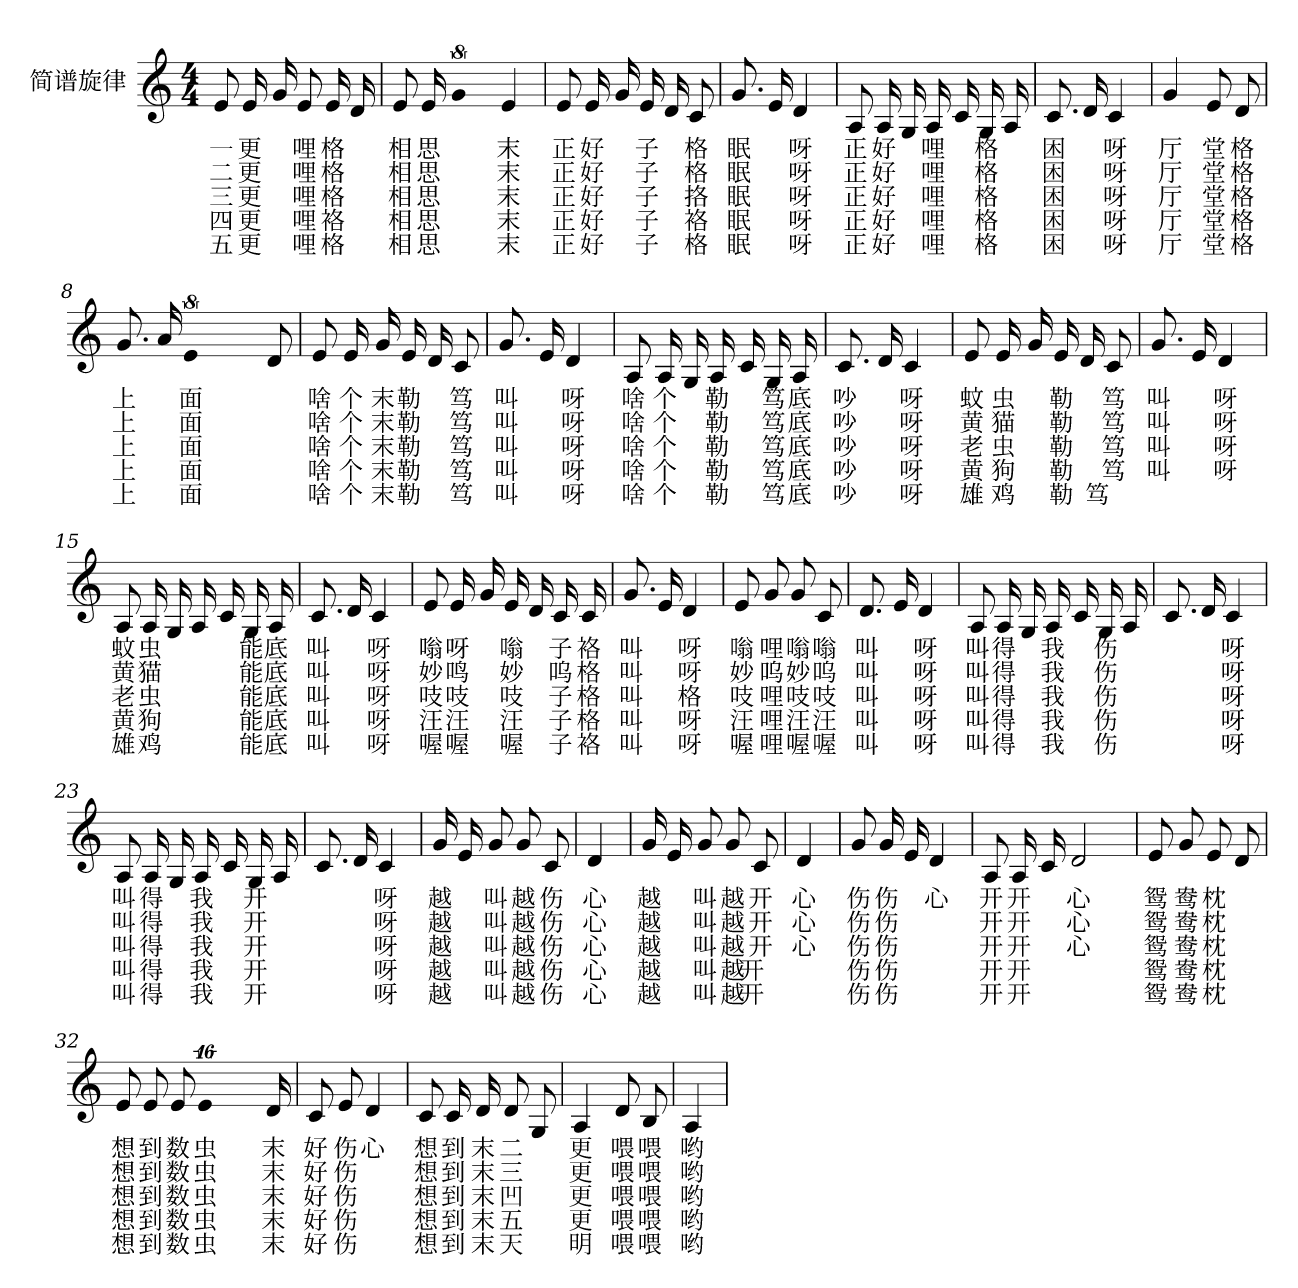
**kern	**text	**text	**text	**text	**text
*part1	*part1	*part1	*part1	*part1	*part1
*staff1	*staff1	*staff1	*staff1	*staff1	*staff1
*I"简谱旋律	*	*	*	*	*
*k[]	*	*	*	*	*
*M4/4	*	*	*	*	*
=1	=1	=1	=1	=1	=1
8e	一	二	三	四	五
16e	更	更	更	更	更
16g	.	.	.	.	.
8e	哩	哩	哩	哩	哩
16e	格	格	格	袼	格
16d	.	.	.	.	.
=2	=2	=2	=2	=2	=2
8e	相	相	相	相	相
16e	思	思	思	思	思
!LO:N:vis=4	!	!	!	!	!
16%5g	.	.	.	.	.
4e	末	末	末	末	末
=3	=3	=3	=3	=3	=3
8e	正	正	正	正	正
16e	好	好	好	好	好
16g	.	.	.	.	.
16e	子	子	子	子	子
16d	.	.	.	.	.
8c	格	格	挌	袼	格
=4	=4	=4	=4	=4	=4
8.g	眠	眠	眠	眠	眠
16e	.	.	.	.	.
4d	呀	呀	呀	呀	呀
=5	=5	=5	=5	=5	=5
8A	正	正	正	正	正
16A	好	好	好	好	好
16G	.	.	.	.	.
16A	哩	哩	哩	哩	哩
16c	.	.	.	.	.
16G	格	格	格	格	格
16A	.	.	.	.	.
=6	=6	=6	=6	=6	=6
8.c	困	困	困	困	困
16d	.	.	.	.	.
4c	呀	呀	呀	呀	呀
=7	=7	=7	=7	=7	=7
4g	厅	厅	厅	厅	厅
8e	堂	堂	堂	堂	堂
8d	格	格	格	格	格
=8	=8	=8	=8	=8	=8
8.g	上	上	上	上	上
16a	.	.	.	.	.
!LO:N:vis=2	!	!	!	!	!
8%5e	面	面	面	面	面
8d	.	.	.	.	.
=9	=9	=9	=9	=9	=9
8e	啥	啥	啥	啥	啥
16e	个	个	个	个	个
16g	末	末	末	末	末
16e	勒	勒	勒	勒	勒
16d	.	.	.	.	.
8c	笃	笃	笃	笃	笃
=10	=10	=10	=10	=10	=10
8.g	叫	叫	叫	叫	叫
16e	.	.	.	.	.
4d	呀	呀	呀	呀	呀
=11	=11	=11	=11	=11	=11
8A	啥	啥	啥	啥	啥
16A	个	个	个	个	个
16G	.	.	.	.	.
16A	勒	勒	勒	勒	勒
16c	.	.	.	.	.
16G	笃	笃	笃	笃	笃
16A	底	底	底	底	底
=12	=12	=12	=12	=12	=12
8.c	吵	吵	吵	吵	吵
16d	.	.	.	.	.
4c	呀	呀	呀	呀	呀
=13	=13	=13	=13	=13	=13
8e	蚊	黄	老	黄	雄
16e	虫	猫	虫	狗	鸡
16g	.	.	.	.	.
16e	勒	勒	勒	勒	勒
16d	.	.	.	.	.
8c	笃	笃	笃	笃	笃
=14	=14	=14	=14	=14	=14
8.g	叫	叫	叫	叫	.
16e	.	.	.	.	.
4d	呀	呀	呀	呀	.
=15	=15	=15	=15	=15	=15
8A	蚊	黄	老	黄	雄
16A	虫	猫	虫	狗	鸡
16G	.	.	.	.	.
16A	.	.	.	.	.
16c	.	.	.	.	.
16G	能	能	能	能	能
16A	底	底	底	底	底
=16	=16	=16	=16	=16	=16
8.c	叫	叫	叫	叫	叫
16d	.	.	.	.	.
4c	呀	呀	呀	呀	呀
=17	=17	=17	=17	=17	=17
8e	嗡	妙	吱	汪	喔
16e	呀	鸣	吱	汪	喔
16g	.	.	.	.	.
16e	嗡	妙	吱	汪	喔
16d	.	.	.	.	.
16c	子	呜	子	子	子
16c	袼	格	格	格	袼
=18	=18	=18	=18	=18	=18
8.g	叫	叫	叫	叫	叫
16e	.	.	.	.	.
4d	呀	呀	格	呀	呀
=19	=19	=19	=19	=19	=19
8e	嗡	妙	吱	汪	喔
8g	哩	呜	哩	哩	哩
8g	嗡	妙	吱	汪	喔
8c	嗡	呜	吱	汪	喔
=20	=20	=20	=20	=20	=20
8.d	叫	叫	叫	叫	叫
16e	.	.	.	.	.
4d	呀	呀	呀	呀	呀
=21	=21	=21	=21	=21	=21
8A	叫	叫	叫	叫	叫
16A	得	得	得	得	得
16G	.	.	.	.	.
16A	我	我	我	我	我
16c	.	.	.	.	.
16G	伤	伤	伤	伤	伤
16A	.	.	.	.	.
=22	=22	=22	=22	=22	=22
8.c	.	.	.	.	.
16d	.	.	.	.	.
4c	呀	呀	呀	呀	呀
=23	=23	=23	=23	=23	=23
8A	叫	叫	叫	叫	叫
16A	得	得	得	得	得
16G	.	.	.	.	.
16A	我	我	我	我	我
16c	.	.	.	.	.
16G	开	开	开	开	开
16A	.	.	.	.	.
=24	=24	=24	=24	=24	=24
8.c	.	.	.	.	.
16d	.	.	.	.	.
4c	呀	呀	呀	呀	呀
=25	=25	=25	=25	=25	=25
16g	越	越	越	越	越
16e	.	.	.	.	.
8g	叫	叫	叫	叫	叫
8g	越	越	越	越	越
8c	伤	伤	伤	伤	伤
=26	=26	=26	=26	=26	=26
4d	心	心	心	心	心
=27	=27	=27	=27	=27	=27
16g	越	越	越	越	越
16e	.	.	.	.	.
8g	叫	叫	叫	叫	叫
8g	越	越	越	越	越
8c	开	开	开	开	开
=28	=28	=28	=28	=28	=28
4d	心	心	心	.	.
=29	=29	=29	=29	=29	=29
8g	伤	伤	伤	伤	伤
16g	伤	伤	伤	伤	伤
16e	.	.	.	.	.
4d	心	.	.	.	.
=30	=30	=30	=30	=30	=30
8A	开	开	开	开	开
16A	开	开	开	开	开
16c	.	.	.	.	.
2d	心	心	心	.	.
=31	=31	=31	=31	=31	=31
8e	鸳	鸳	鸳	鸳	鸳
8g	鸯	鸯	鸯	鸯	鸯
8e	枕	枕	枕	枕	枕
8d	.	.	.	.	.
=32	=32	=32	=32	=32	=32
8e	想	想	想	想	想
8e	到	到	到	到	到
8e	数	数	数	数	数
!LO:N:vis=2	!	!	!	!	!
16%9e	虫	虫	虫	虫	虫
16d	末	末	末	末	末
=33	=33	=33	=33	=33	=33
8c	好	好	好	好	好
8e	伤	伤	伤	伤	伤
4d	心	.	.	.	.
=34	=34	=34	=34	=34	=34
8c	想	想	想	想	想
16c	到	到	到	到	到
16d	末	末	末	末	末
8d	二	三	凹	五	天
8G	.	.	.	.	.
=35	=35	=35	=35	=35	=35
4A	更	更	更	更	明
8d	喂	喂	喂	喂	喂
8B	喂	喂	喂	喂	喂
=36	=36	=36	=36	=36	=36
4A	哟	哟	哟	哟	哟
=	=	=	=	=	=
*-	*-	*-	*-	*-	*-
